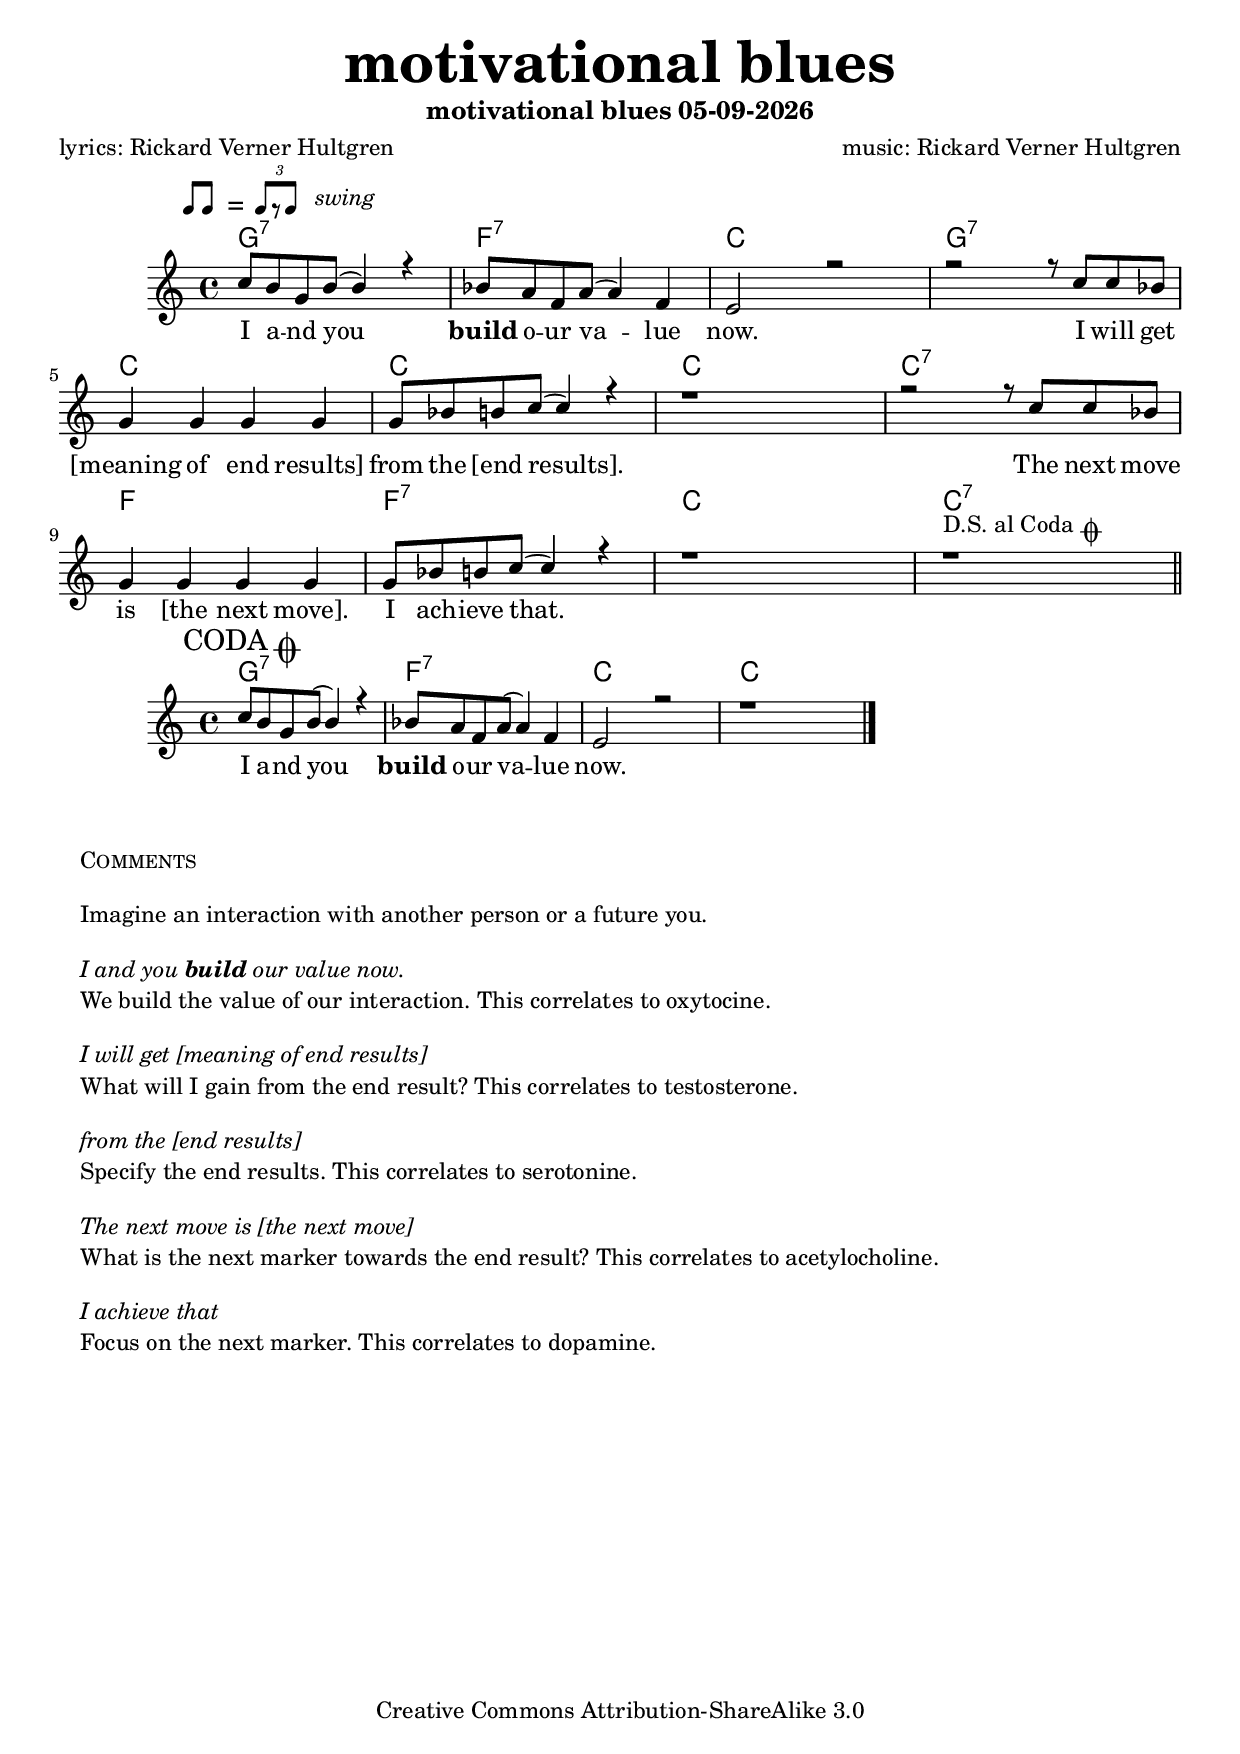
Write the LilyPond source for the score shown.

%%
%%Copyright 2017 Rickard Verner Hultgren
%%Redistribution and use in source and binary forms, with or without modification, are permitted provided that the following conditions are met:
%%1. Redistributions of source code must retain the above copyright notice, this list of conditions and the following disclaimer.
%%2. Redistributions in binary form must reproduce the above copyright notice, this list of conditions and the following disclaimer in the documentation and/or other materials provided with the distribution.
%%THIS SOFTWARE IS PROVIDED BY THE COPYRIGHT HOLDERS AND CONTRIBUTORS "AS IS" AND ANY EXPRESS OR IMPLIED WARRANTIES, INCLUDING, BUT NOT LIMITED TO, THE IMPLIED WARRANTIES OF MERCHANTABILITY AND FITNESS FOR A PARTICULAR PURPOSE ARE DISCLAIMED. IN NO EVENT SHALL THE COPYRIGHT HOLDER OR CONTRIBUTORS BE LIABLE FOR ANY DIRECT, INDIRECT, INCIDENTAL, SPECIAL, EXEMPLARY, OR CONSEQUENTIAL DAMAGES (INCLUDING, BUT NOT LIMITED TO, PROCUREMENT OF SUBSTITUTE GOODS OR SERVICES; LOSS OF USE, DATA, OR PROFITS; OR BUSINESS INTERRUPTION) HOWEVER CAUSED AND ON ANY THEORY OF LIABILITY, WHETHER IN CONTRACT, STRICT LIABILITY, OR TORT (INCLUDING NEGLIGENCE OR OTHERWISE) ARISING IN ANY WAY OUT OF THE USE OF THIS SOFTWARE, EVEN IF ADVISED OF THE POSSIBILITY OF SUCH DAMAGE.


\version "2.18.2"
 
%%\include "svenska.ly"
%%\include "english.ly"

swing = \mark \markup { 
  \line \general-align #Y #DOWN { \score { 
  \new Staff \with {
    fontSize = #-2
    \override StaffSymbol #'line-count = #0 
    \override VerticalAxisGroup #'Y-extent = #'(0 . 0)
  }
  \relative { 
    \stemUp 
    \override Score.SpacingSpanner 
      #'common-shortest-duration = #(ly:make-moment 3 16) 
    \override Beam #'positions = #'(2.5 . 2.5)
    b'8[ b8] 
  }
  \layout {
    ragged-right= ##t
    indent = 0
    \context { 
    \Staff \remove "Clef_engraver" 
    \remove "Time_signature_engraver" }
  }} " ="
  \score { \new Staff \with {
    fontSize = #-2
    \override StaffSymbol #'line-count = #0 
    \override VerticalAxisGroup #'Y-extent = #'(0 . 0)
  }
  \relative { 
    \stemUp 
    \override Score.SpacingSpanner 
      #'common-shortest-duration = #(ly:make-moment 3 16)
    \override Beam #'positions = #'(2.5 . 2.5)
    \times 2/3 { b'8[ r b8] } 
  }
  \layout {
    ragged-right= ##t
    indent = 0
    \context { 
      \Staff 
      \remove "Clef_engraver" 
      \remove "Time_signature_engraver" }
    }}
  \fontsize #-2
  \italic { "  swing" }
  }
}

date = #(strftime "%d-%m-%Y" (localtime (current-time)))

italic = {
  \override Lyrics.LyricText.font-shape = #'italic
  
}

bold = {

  \override Lyrics.LyricText.font-series = #'bold
}

normal = {
  \revert Lyrics.LyricText.font-shape
  \revert Lyrics.LyricText.font-series
}


\header {
  title = \markup {  \fontsize #4"motivational blues"}
  subtitle = \markup {  "motivational blues" \date }
  poet = "lyrics: Rickard Verner Hultgren"
  composer = "music: Rickard Verner Hultgren"
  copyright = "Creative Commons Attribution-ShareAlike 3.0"
}

keyTime = { \key c \major \time 4/4 }
ManualOneVoiceOneMusic = \relative c' {

      
      
  		c'8 b g b(b4) r4
		bes8  a  f  a(a4)  f4 
		e2 r2 
		r2 r8 c'8 c8 bes8
		g4 g g g
		g8 bes8 b8 c8(c4) r4
		r1 
		r2 r8 c8 c8 bes8
		g4 g g g
		g8 bes8 b8 c8(c4) r4
		r1
		r1   ^\markup { { "D.S. al Coda" \musicglyph #"scripts.coda" } }


        	
		
}


ManualOneVoiceOneMusicCoda = \relative c' {

  %% \mark \markup { "CODA" \musicglyph #"scripts.coda" }
  	 c'8 b g b(b4) r4
		bes8  a  f  a(a4)  f4 
		e2 r2 
		r1 		
}


ManualTwoTwoMusic = \relative c {
 <b d f g>1 <c d f a >1  <c e g>1 <b d f g>1 <c e g>1 <c e g>1 <c e g>1 <c e g>1 <c d f a>1 <c d f a>1 <c e g>1 <c e g>1 \bar ":|"
}

ManualTwoTwoMusicCoda = \relative c {
<b d f g>1 <c d f a >1  <c e g>1 <c e g>1 \bar ":|"
}


\layout {
  \context {
    \Score
    proportionalNotationDuration = #(ly:make-moment 1 4)
    
  }
}

\score {
  <<  % PianoStaff and Pedal Staff must be simultaneous
    \new PianoStaff <<
      \chords { g1:7 f1:7 c1 g1:7 c1 c1 c1 c1:7 f1: f1:7 c1 c1:7 }
      \new Staff = "ManualOne" <<
\textLengthOn
s1*6^\markup {  }
\keyTime  % set key and time signature
        \clef "treble"
        \new Voice {
          \swing
          \voiceOne
         
          \ManualOneVoiceOneMusic
          \bar "||"
        }
        \addlyrics {
        I a -- nd you \bold build \normal o -- ur va -- lue now. I will get [meaning of end results] from the [end results]. The next move is [the next move]. I ach -- ieve that.
        } 
      >>  % end ManualOne Staff context
      %%\new Staff = "ManualTwo" \with {

      
      %%} <<
      %%  \keyTime
      %%  \clef "bass"
      %%  \new Voice {
      %%    \ManualTwoTwoMusic
      %%   \bar "||"
      %%  }
       
      %%>>   % end ManualTwo Staff context
      
    >>
>>    
\layout {}
\midi {\tempo 4 = 140}
}
\score {
<<    
    
        \new PianoStaff <<
      
\chords { g1:7 f1:7 c1 c1 }      
      \new Staff = "ManualOneCoda" <<

\textLengthOn
\mark \markup { "CODA" \musicglyph #"scripts.coda" }
\keyTime  % set key and time signature
        \clef "treble"
        \new Voice {
          
          \voiceOne
          
          \ManualOneVoiceOneMusicCoda
          \bar "|."

        }
        \addlyrics {
        I a -- nd you \bold build \normal o -- ur va -- lue now.
        }
      >>  % end ManualOne Staff context
      
      %%\new Staff = "ManualTwoCoda" \with {
      
      %%} <<
        %%\keyTime
        %%\clef "bass"
        %%\new Voice {
          
        %%  \ManualTwoTwoMusicCoda
        %% \bar "|."
        %%}
       
      %%>>   % end ManualTwo Staff context
      
    >>
    
    
  >>


}


#(define-markup-list-command (paragraph layout props args) (markup-list?)
  (interpret-markup-list layout props
   (make-justified-lines-markup-list (cons (make-hspace-markup 2) args))))

\markuplist {
    \vspace #2
    \paragraph { \smallCaps{Comments}}
    \vspace #.75
    \paragraph {Imagine an interaction with another person or a future you.}
    \vspace #.75
    \paragraph {\italic{I and you \bold{build} our value now.}
    }\paragraph {We build the value of our interaction. This correlates to oxytocine.
    }\vspace #.75
    \paragraph {\italic{I will get [meaning of end results]} 
    }\paragraph {What will I gain from the end result? This correlates to testosterone.
    }\vspace #.75
    \paragraph {\italic{from the [end results]} 
    }\paragraph {Specify the end results. This correlates to serotonine.
    }\vspace #.75
    \paragraph {\italic{The next move is [the next move]}}
    \paragraph {What is the next marker towards the end result? This correlates to acetylocholine.
    }
    \vspace #.75
    \paragraph {\italic{I achieve that}}
    \paragraph {Focus on the next marker. This correlates to dopamine.
    }
    
  }

